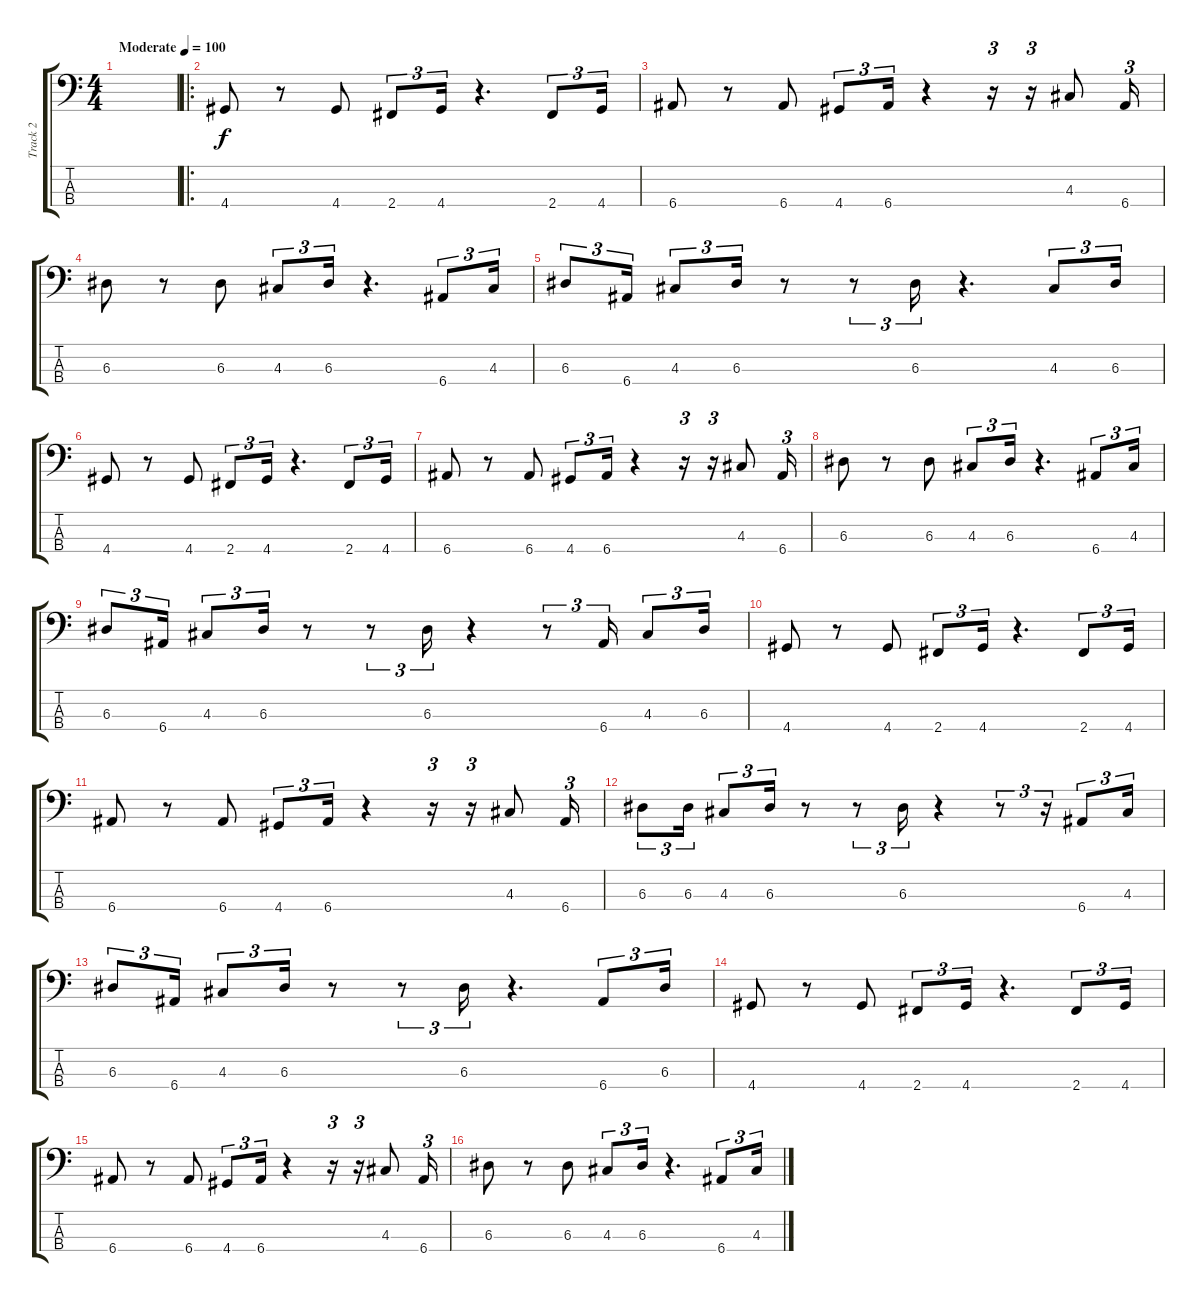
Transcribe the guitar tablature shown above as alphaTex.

\track ("Track 2" "Track 2") {instrument electricbassfinger}
\staff {score tabs}
\tuning (G2 D2 A1 E1) {hide}
\ts (4 4)
\tempo (100 "Moderate")
\clef f4
\ks c
|
\ro
4.4.8 r.8 4.4.8 2.4.8{tu (3 2)} 4.4.16{tu (3 2)} r.4{d} 2.4.8{tu (3 2)} 4.4.16{tu (3 2)} |
6.4.8 r.8 6.4.8 4.4.8{tu (3 2)} 6.4.16{tu (3 2)} r.4 r.16{tu (3 2)} r.16{tu (3 2)} 4.3.8 6.4.16{tu (3 2)} |
6.3.8 r.8 6.3.8 4.3.8{tu (3 2)} 6.3.16{tu (3 2)} r.4{d} 6.4.8{tu (3 2)} 4.3.16{tu (3 2)} |
6.3.8{tu (3 2)} 6.4.16{tu (3 2)} 4.3.8{tu (3 2)} 6.3.16{tu (3 2)} r.8 r.8{tu (3 2)} 6.3.16{tu (3 2)} r.4{d} 4.3.8{tu (3 2)} 6.3.16{tu (3 2)} |
4.4.8 r.8 4.4.8 2.4.8{tu (3 2)} 4.4.16{tu (3 2)} r.4{d} 2.4.8{tu (3 2)} 4.4.16{tu (3 2)} |
6.4.8 r.8 6.4.8 4.4.8{tu (3 2)} 6.4.16{tu (3 2)} r.4 r.16{tu (3 2)} r.16{tu (3 2)} 4.3.8 6.4.16{tu (3 2)} |
6.3.8 r.8 6.3.8 4.3.8{tu (3 2)} 6.3.16{tu (3 2)} r.4{d} 6.4.8{tu (3 2)} 4.3.16{tu (3 2)} |
6.3.8{tu (3 2)} 6.4.16{tu (3 2)} 4.3.8{tu (3 2)} 6.3.16{tu (3 2)} r.8 r.8{tu (3 2)} 6.3.16{tu (3 2)} r.4 r.8{tu (3 2)} 6.4.16{tu (3 2)} 4.3.8{tu (3 2)} 6.3.16{tu (3 2)} |
4.4.8 r.8 4.4.8 2.4.8{tu (3 2)} 4.4.16{tu (3 2)} r.4{d} 2.4.8{tu (3 2)} 4.4.16{tu (3 2)} |
6.4.8 r.8 6.4.8 4.4.8{tu (3 2)} 6.4.16{tu (3 2)} r.4 r.16{tu (3 2)} r.16{tu (3 2)} 4.3.8 6.4.16{tu (3 2)} |
6.3.8{tu (3 2)} 6.3.16{tu (3 2)} 4.3.8{tu (3 2)} 6.3.16{tu (3 2)} r.8 r.8{tu (3 2)} 6.3.16{tu (3 2)} r.4 r.8{tu (3 2)} r.16{tu (3 2)} 6.4.8{tu (3 2)} 4.3.16{tu (3 2)} |
6.3.8{tu (3 2)} 6.4.16{tu (3 2)} 4.3.8{tu (3 2)} 6.3.16{tu (3 2)} r.8 r.8{tu (3 2)} 6.3.16{tu (3 2)} r.4{d} 6.4.8{tu (3 2)} 6.3.16{tu (3 2)} |
4.4.8 r.8 4.4.8 2.4.8{tu (3 2)} 4.4.16{tu (3 2)} r.4{d} 2.4.8{tu (3 2)} 4.4.16{tu (3 2)} |
6.4.8 r.8 6.4.8 4.4.8{tu (3 2)} 6.4.16{tu (3 2)} r.4 r.16{tu (3 2)} r.16{tu (3 2)} 4.3.8 6.4.16{tu (3 2)} |
6.3.8 r.8 6.3.8 4.3.8{tu (3 2)} 6.3.16{tu (3 2)} r.4{d} 6.4.8{tu (3 2)} 4.3.16{tu (3 2)}
